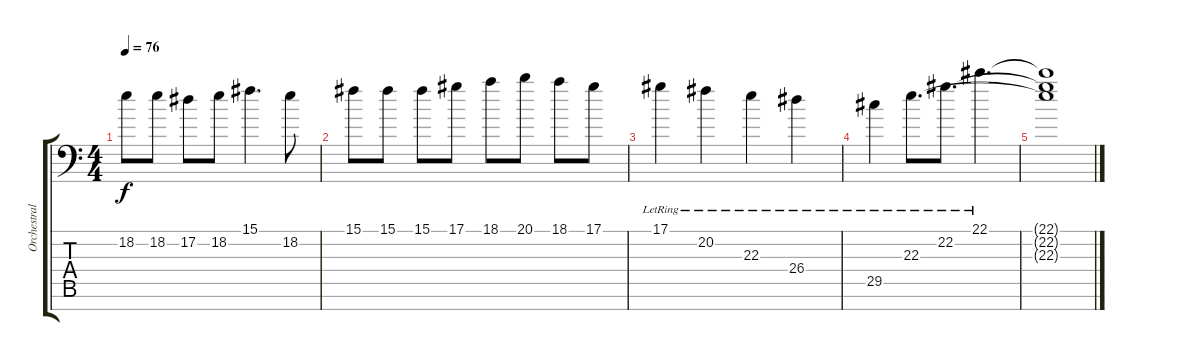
\track ("Orchestral (Harp / Marimba)" "Orchestral") {instrument musicbox}
\staff {score tabs}
\tuning (Eb4 Bb3 Gb3 Db3 Ab2 Eb2 Ab1) {hide}
\ts (4 4)
\tempo 76
\clef f4
\ks c
18.2.8{dy f} 18.2.8 17.2.8 18.2.8 15.1.4{d} 18.2.8 |
15.1.8 15.1.8 15.1.8 17.1.8 18.1.8 20.1.8 18.1.8 17.1.8 |
17.1{lr}.4 20.2{lr}.4 22.3{lr}.4 26.4{lr}.4 |
29.5{lr}.4 22.3{lr}.8{d} 22.2{lr}.8{d} 22.1{lr}.4{d} |
(22.1{t} 22.2{t} 22.3{t}).1
